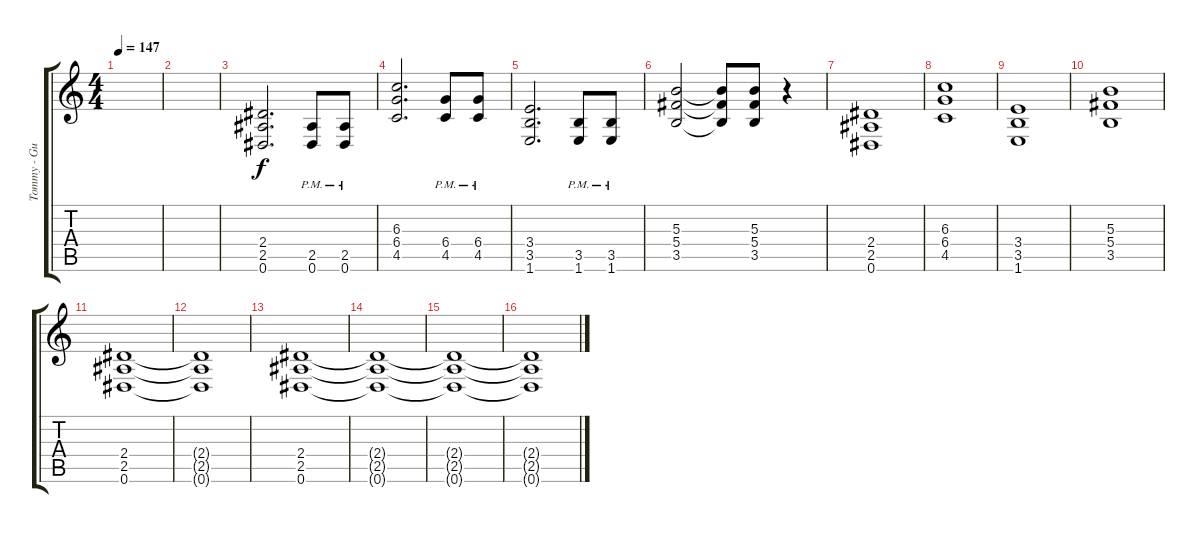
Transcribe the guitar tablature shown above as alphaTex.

\track ("Tommy - Guitar 2" "Tommy - Gu") {instrument distortionguitar}
\staff {score tabs}
\tuning (Eb4 Bb3 Gb3 Db3 Ab2 Eb2) {hide}
\ts (4 4)
\tempo 147
\clef g2
\ks c
|
|
(2.4 2.5 0.6).2{d volume 13 balance 3} (2.5{pm} 0.6{pm}).8 (2.5{pm} 0.6{pm}).8 |
(6.3 6.4 4.5).2{d} (6.4{pm} 4.5{pm}).8 (6.4{pm} 4.5{pm}).8 |
(3.4 3.5 1.6).2{d} (3.5{pm} 1.6{pm}).8 (3.5{pm} 1.6{pm}).8 |
(5.3 5.4 3.5).2 (5.3{t} 5.4{t} 3.5{t}).8 (5.3 5.4 3.5).8 r.4 |
(2.4 2.5 0.6).1 |
(6.3 6.4 4.5).1 |
(3.4 3.5 1.6).1 |
(5.3 5.4 3.5).1 |
(2.4 2.5 0.6).1 |
(2.4{t} 2.5{t} 0.6{t}).1 |
(2.4 2.5 0.6).1 |
(2.4{t} 2.5{t} 0.6{t}).1 |
(2.4{t} 2.5{t} 0.6{t}).1 |
(2.4{t} 2.5{t} 0.6{t}).1
